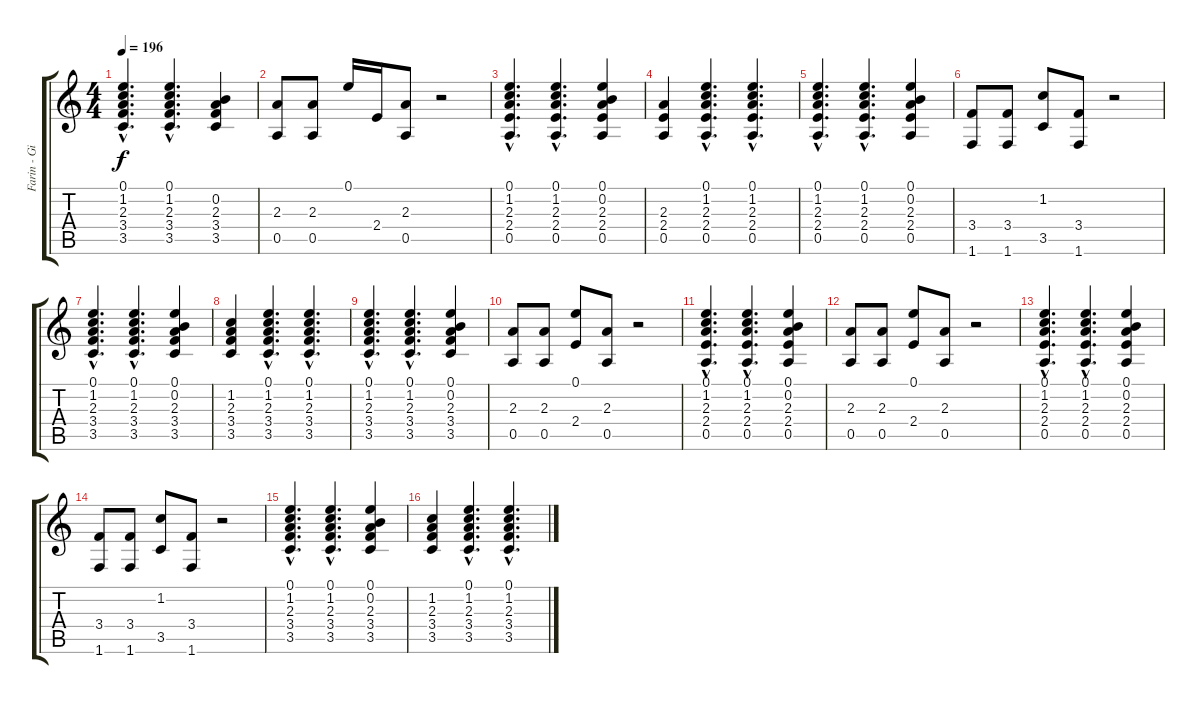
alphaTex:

\track ("Farin - Gitarre 1" "Farin - Gi") {instrument acousticguitarsteel}
\staff {score tabs}
\tuning (E4 B3 G3 D3 A2 E2) {hide}
\ts (4 4)
\tempo 196
\clef g2
\ks c
(0.1{hac} 1.2{hac} 2.3{hac} 3.4{hac} 3.5{hac}).4{d dy f} (0.1{hac} 1.2{hac} 2.3{hac} 3.4{hac} 3.5{hac}).4{d} (0.2 2.3 3.4 3.5).4 |
(2.3 0.5).8{instrument distortionguitar} (2.3 0.5).8 0.1.16 2.4.16 (2.3 0.5).8 r.2 |
(0.1{hac} 1.2{hac} 2.3{hac} 2.4{hac} 0.5{hac}).4{d instrument acousticguitarsteel} (0.1{hac} 1.2{hac} 2.3{hac} 2.4{hac} 0.5{hac}).4{d} (0.1 0.2 2.3 2.4 0.5).4 |
(2.3 2.4 0.5).4 (0.1{hac} 1.2{hac} 2.3{hac} 2.4{hac} 0.5{hac}).4{d} (0.1{hac} 1.2{hac} 2.3{hac} 2.4{hac} 0.5{hac}).4{d} |
(0.1{hac} 1.2{hac} 2.3{hac} 2.4{hac} 0.5{hac}).4{d} (0.1{hac} 1.2{hac} 2.3{hac} 2.4{hac} 0.5{hac}).4{d} (0.1 0.2 2.3 2.4 0.5).4 |
(3.4 1.6).8{instrument distortionguitar} (3.4 1.6).8 (1.2 3.5).8 (3.4 1.6).8 r.2 |
(0.1{hac} 1.2{hac} 2.3{hac} 3.4{hac} 3.5{hac}).4{d instrument acousticguitarsteel} (0.1{hac} 1.2{hac} 2.3{hac} 3.4{hac} 3.5{hac}).4{d} (0.1 0.2 2.3 3.4 3.5).4 |
(1.2 2.3 3.4 3.5).4 (0.1{hac} 1.2{hac} 2.3{hac} 3.4{hac} 3.5{hac}).4{d} (0.1{hac} 1.2{hac} 2.3{hac} 3.4{hac} 3.5{hac}).4{d} |
(0.1{hac} 1.2{hac} 2.3{hac} 3.4{hac} 3.5{hac}).4{d} (0.1{hac} 1.2{hac} 2.3{hac} 3.4{hac} 3.5{hac}).4{d} (0.1 0.2 2.3 3.4 3.5).4 |
(2.3 0.5).8{instrument distortionguitar} (2.3 0.5).8 (0.1 2.4).8 (2.3 0.5).8 r.2 |
(0.1{hac} 1.2{hac} 2.3{hac} 2.4{hac} 0.5{hac}).4{d instrument acousticguitarsteel} (0.1{hac} 1.2{hac} 2.3{hac} 2.4{hac} 0.5{hac}).4{d} (0.1 0.2 2.3 2.4 0.5).4 |
(2.3 0.5).8{instrument distortionguitar} (2.3 0.5).8 (0.1 2.4).8 (2.3 0.5).8 r.2 |
(0.1{hac} 1.2{hac} 2.3{hac} 2.4{hac} 0.5{hac}).4{d instrument acousticguitarsteel} (0.1{hac} 1.2{hac} 2.3{hac} 2.4{hac} 0.5{hac}).4{d} (0.1 0.2 2.3 2.4 0.5).4 |
(3.4 1.6).8{instrument distortionguitar} (3.4 1.6).8 (1.2 3.5).8 (3.4 1.6).8 r.2 |
(0.1{hac} 1.2{hac} 2.3{hac} 3.4{hac} 3.5{hac}).4{d instrument acousticguitarsteel} (0.1{hac} 1.2{hac} 2.3{hac} 3.4{hac} 3.5{hac}).4{d} (0.1 0.2 2.3 3.4 3.5).4 |
(1.2 2.3 3.4 3.5).4 (0.1{hac} 1.2{hac} 2.3{hac} 3.4{hac} 3.5{hac}).4{d} (0.1{hac} 1.2{hac} 2.3{hac} 3.4{hac} 3.5{hac}).4{d}
